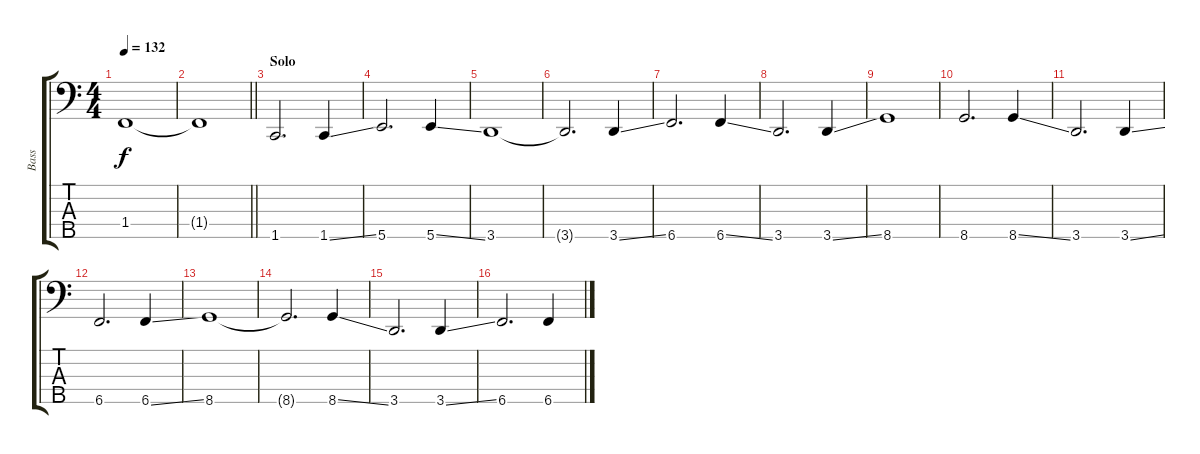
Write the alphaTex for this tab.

\track ("Bass" "Bass") {instrument electricbassfinger}
\staff {score tabs}
\tuning (G2 D2 A1 E1 B0) {hide}
\ts (4 4)
\tempo 132
\clef f4
\ks aminor
1.4.1{dy f} |
\barLineRight lightlight
1.4{t}.1 |
\section ("" "Solo")
1.5.2{d} 1.5{ss}.4 |
5.5.2{d} 5.5{ss}.4 |
3.5.1 |
3.5{t}.2{d} 3.5{ss}.4 |
6.5.2{d} 6.5{ss}.4 |
3.5.2{d} 3.5{ss}.4 |
8.5.1 |
8.5.2{d} 8.5{ss}.4 |
3.5.2{d} 3.5{ss}.4 |
6.5.2{d} 6.5{ss}.4 |
8.5.1 |
8.5{t}.2{d} 8.5{ss}.4 |
3.5.2{d} 3.5{ss}.4 |
6.5.2{d} 6.5{ss}.4
